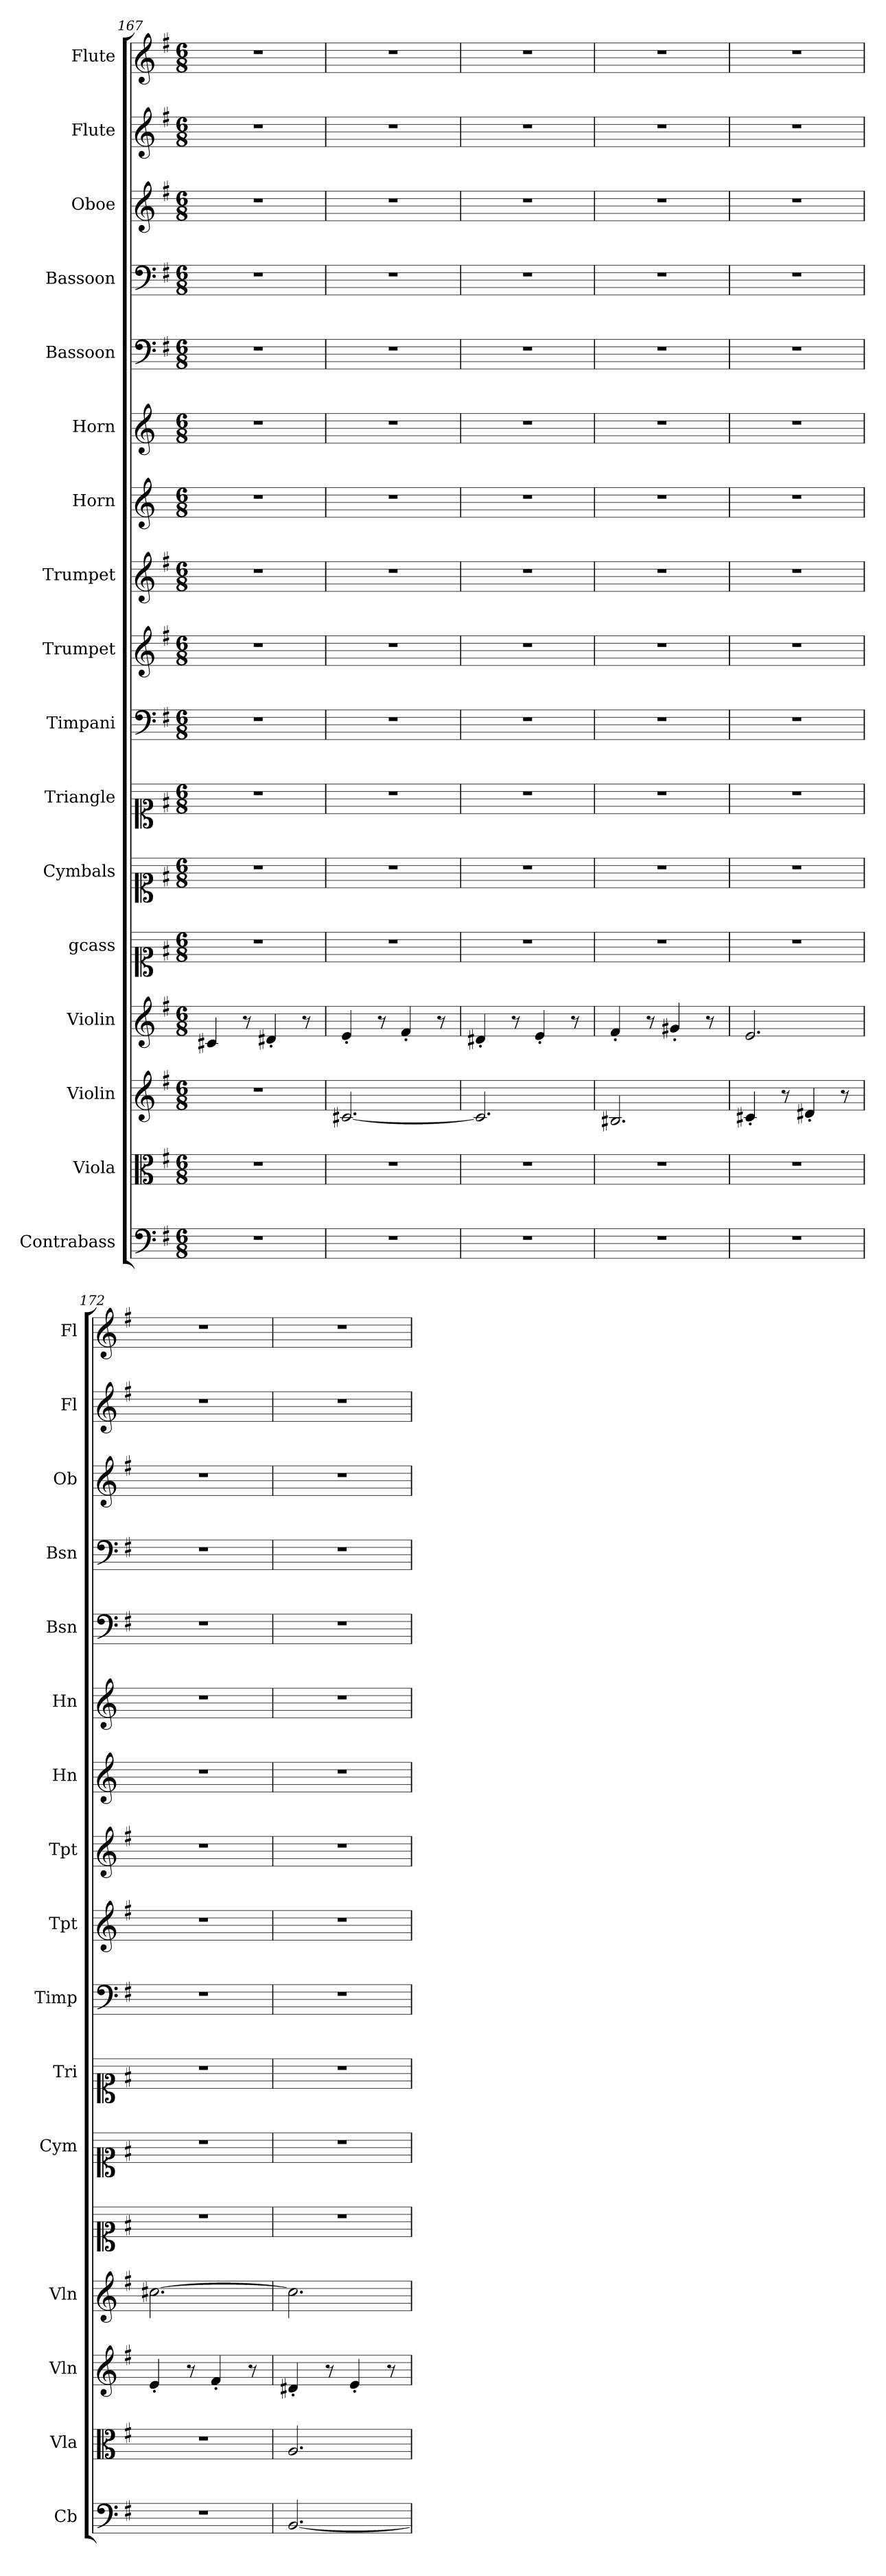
**kern	**kern	**kern	**kern	**kern	**kern	**kern	**kern	**kern	**kern	**kern	**kern	**kern	**kern	**kern	**kern	**kern
*part17	*part16	*part15	*part14	*part13	*part12	*part11	*part10	*part9	*part8	*part7	*part6	*part5	*part4	*part3	*part2	*part1
*staff17	*staff16	*staff15	*staff14	*staff13	*staff12	*staff11	*staff10	*staff9	*staff8	*staff7	*staff6	*staff5	*staff4	*staff3	*staff2	*staff1
*I"Contrabass	*I"Viola	*I"Violin	*I"Violin	*I"gcass	*I"Cymbals	*I"Triangle	*I"Timpani	*I"Trumpet	*I"Trumpet	*I"Horn	*I"Horn	*I"Bassoon	*I"Bassoon	*I"Oboe	*I"Flute	*I"Flute
*I'Cb	*I'Vla	*I'Vln	*I'Vln	*	*I'Cym	*I'Tri	*I'Timp	*I'Tpt	*I'Tpt	*I'Hn	*I'Hn	*I'Bsn	*I'Bsn	*I'Ob	*I'Fl	*I'Fl
*clefF4	*clefC3	*clefG2	*clefG2	*clefC1	*clefC1	*clefC1	*clefF4	*clefG2	*clefG2	*clefG2	*clefG2	*clefF4	*clefF4	*clefG2	*clefG2	*clefG2
*k[f#]	*k[f#]	*k[f#]	*k[f#]	*k[f#]	*k[f#]	*k[f#]	*k[f#]	*k[f#]	*k[f#]	*k[]	*k[]	*k[f#]	*k[f#]	*k[f#]	*k[f#]	*k[f#]
*M6/8	*M6/8	*M6/8	*M6/8	*M6/8	*M6/8	*M6/8	*M6/8	*M6/8	*M6/8	*M6/8	*M6/8	*M6/8	*M6/8	*M6/8	*M6/8	*M6/8
=167	=167	=167	=167	=167	=167	=167	=167	=167	=167	=167	=167	=167	=167	=167	=167	=167
2.r	2.r	2.r	4c#X/	2.r	2.r	2.r	2.r	2.r	2.r	2.r	2.r	2.r	2.r	2.r	2.r	2.r
.	.	.	8r	.	.	.	.	.	.	.	.	.	.	.	.	.
.	.	.	4d#X'/	.	.	.	.	.	.	.	.	.	.	.	.	.
.	.	.	8r	.	.	.	.	.	.	.	.	.	.	.	.	.
=168	=168	=168	=168	=168	=168	=168	=168	=168	=168	=168	=168	=168	=168	=168	=168	=168
2.r	2.r	[2.c#X/	4e'/	2.r	2.r	2.r	2.r	2.r	2.r	2.r	2.r	2.r	2.r	2.r	2.r	2.r
.	.	.	8r	.	.	.	.	.	.	.	.	.	.	.	.	.
.	.	.	4f#'/	.	.	.	.	.	.	.	.	.	.	.	.	.
.	.	.	8r	.	.	.	.	.	.	.	.	.	.	.	.	.
=169	=169	=169	=169	=169	=169	=169	=169	=169	=169	=169	=169	=169	=169	=169	=169	=169
2.r	2.r	2.c#/]	4d#X'/	2.r	2.r	2.r	2.r	2.r	2.r	2.r	2.r	2.r	2.r	2.r	2.r	2.r
.	.	.	8r	.	.	.	.	.	.	.	.	.	.	.	.	.
.	.	.	4e'/	.	.	.	.	.	.	.	.	.	.	.	.	.
.	.	.	8r	.	.	.	.	.	.	.	.	.	.	.	.	.
=170	=170	=170	=170	=170	=170	=170	=170	=170	=170	=170	=170	=170	=170	=170	=170	=170
2.r	2.r	2.B#X/	4f#'/	2.r	2.r	2.r	2.r	2.r	2.r	2.r	2.r	2.r	2.r	2.r	2.r	2.r
.	.	.	8r	.	.	.	.	.	.	.	.	.	.	.	.	.
.	.	.	4g#X'/	.	.	.	.	.	.	.	.	.	.	.	.	.
.	.	.	8r	.	.	.	.	.	.	.	.	.	.	.	.	.
=171	=171	=171	=171	=171	=171	=171	=171	=171	=171	=171	=171	=171	=171	=171	=171	=171
2.r	2.r	4c#X'/	2.e/	2.r	2.r	2.r	2.r	2.r	2.r	2.r	2.r	2.r	2.r	2.r	2.r	2.r
.	.	8r	.	.	.	.	.	.	.	.	.	.	.	.	.	.
.	.	4d#X'/	.	.	.	.	.	.	.	.	.	.	.	.	.	.
.	.	8r	.	.	.	.	.	.	.	.	.	.	.	.	.	.
=172	=172	=172	=172	=172	=172	=172	=172	=172	=172	=172	=172	=172	=172	=172	=172	=172
2.r	2.r	4e'/	[2.cc#X\	2.r	2.r	2.r	2.r	2.r	2.r	2.r	2.r	2.r	2.r	2.r	2.r	2.r
.	.	8r	.	.	.	.	.	.	.	.	.	.	.	.	.	.
.	.	4f#'/	.	.	.	.	.	.	.	.	.	.	.	.	.	.
.	.	8r	.	.	.	.	.	.	.	.	.	.	.	.	.	.
=173	=173	=173	=173	=173	=173	=173	=173	=173	=173	=173	=173	=173	=173	=173	=173	=173
[2.BB/	2.A/	4d#X'/	2.cc#\]	2.r	2.r	2.r	2.r	2.r	2.r	2.r	2.r	2.r	2.r	2.r	2.r	2.r
.	.	8r	.	.	.	.	.	.	.	.	.	.	.	.	.	.
.	.	4e'/	.	.	.	.	.	.	.	.	.	.	.	.	.	.
.	.	8r	.	.	.	.	.	.	.	.	.	.	.	.	.	.
=	=	=	=	=	=	=	=	=	=	=	=	=	=	=	=	=
*-	*-	*-	*-	*-	*-	*-	*-	*-	*-	*-	*-	*-	*-	*-	*-	*-
